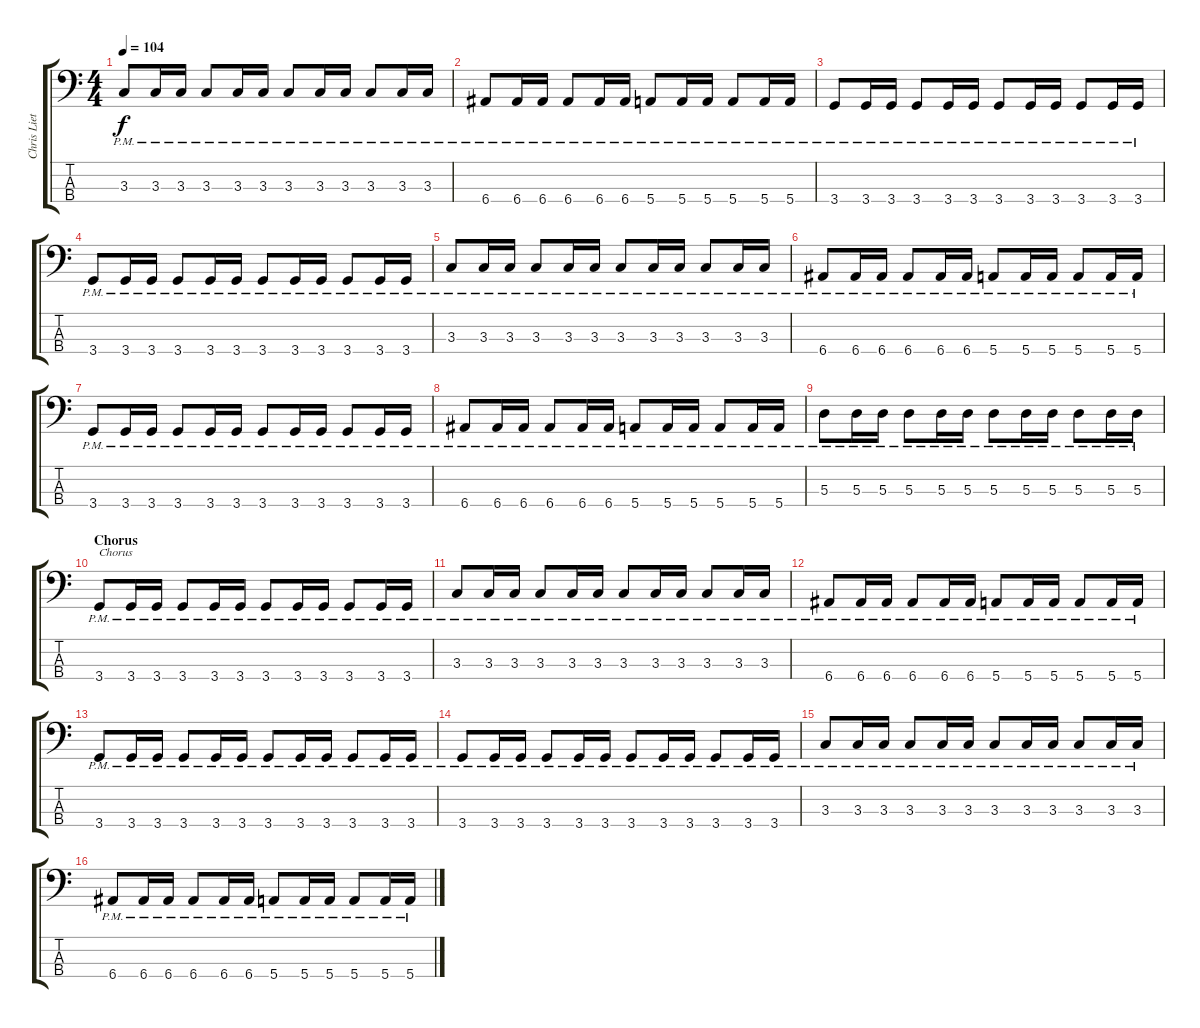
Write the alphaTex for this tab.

\track ("Chris Lietz" "Chris Liet") {instrument electricbassfinger}
\staff {score tabs}
\tuning (G2 D2 A1 E1) {hide}
\ts (4 4)
\tempo 104
\clef f4
\ks c
3.3{pm}.8{dy f} 3.3{pm}.16 3.3{pm}.16 3.3{pm}.8 3.3{pm}.16 3.3{pm}.16 3.3{pm}.8 3.3{pm}.16 3.3{pm}.16 3.3{pm}.8 3.3{pm}.16 3.3{pm}.16 |
6.4{pm}.8 6.4{pm}.16 6.4{pm}.16 6.4{pm}.8 6.4{pm}.16 6.4{pm}.16 5.4{pm}.8 5.4{pm}.16 5.4{pm}.16 5.4{pm}.8 5.4{pm}.16 5.4{pm}.16 |
3.4{pm}.8 3.4{pm}.16 3.4{pm}.16 3.4{pm}.8 3.4{pm}.16 3.4{pm}.16 3.4{pm}.8 3.4{pm}.16 3.4{pm}.16 3.4{pm}.8 3.4{pm}.16 3.4{pm}.16 |
3.4{pm}.8 3.4{pm}.16 3.4{pm}.16 3.4{pm}.8 3.4{pm}.16 3.4{pm}.16 3.4{pm}.8 3.4{pm}.16 3.4{pm}.16 3.4{pm}.8 3.4{pm}.16 3.4{pm}.16 |
3.3{pm}.8 3.3{pm}.16 3.3{pm}.16 3.3{pm}.8 3.3{pm}.16 3.3{pm}.16 3.3{pm}.8 3.3{pm}.16 3.3{pm}.16 3.3{pm}.8 3.3{pm}.16 3.3{pm}.16 |
6.4{pm}.8 6.4{pm}.16 6.4{pm}.16 6.4{pm}.8 6.4{pm}.16 6.4{pm}.16 5.4{pm}.8 5.4{pm}.16 5.4{pm}.16 5.4{pm}.8 5.4{pm}.16 5.4{pm}.16 |
3.4{pm}.8 3.4{pm}.16 3.4{pm}.16 3.4{pm}.8 3.4{pm}.16 3.4{pm}.16 3.4{pm}.8 3.4{pm}.16 3.4{pm}.16 3.4{pm}.8 3.4{pm}.16 3.4{pm}.16 |
6.4{pm}.8 6.4{pm}.16 6.4{pm}.16 6.4{pm}.8 6.4{pm}.16 6.4{pm}.16 5.4{pm}.8 5.4{pm}.16 5.4{pm}.16 5.4{pm}.8 5.4{pm}.16 5.4{pm}.16 |
5.3{pm}.8 5.3{pm}.16 5.3{pm}.16 5.3{pm}.8 5.3{pm}.16 5.3{pm}.16 5.3{pm}.8 5.3{pm}.16 5.3{pm}.16 5.3{pm}.8 5.3{pm}.16 5.3{pm}.16 |
\section ("" "Chorus")
3.4{pm}.8{txt "Chorus"} 3.4{pm}.16 3.4{pm}.16 3.4{pm}.8 3.4{pm}.16 3.4{pm}.16 3.4{pm}.8 3.4{pm}.16 3.4{pm}.16 3.4{pm}.8 3.4{pm}.16 3.4{pm}.16 |
3.3{pm}.8 3.3{pm}.16 3.3{pm}.16 3.3{pm}.8 3.3{pm}.16 3.3{pm}.16 3.3{pm}.8 3.3{pm}.16 3.3{pm}.16 3.3{pm}.8 3.3{pm}.16 3.3{pm}.16 |
6.4{pm}.8 6.4{pm}.16 6.4{pm}.16 6.4{pm}.8 6.4{pm}.16 6.4{pm}.16 5.4{pm}.8 5.4{pm}.16 5.4{pm}.16 5.4{pm}.8 5.4{pm}.16 5.4{pm}.16 |
3.4{pm}.8 3.4{pm}.16 3.4{pm}.16 3.4{pm}.8 3.4{pm}.16 3.4{pm}.16 3.4{pm}.8 3.4{pm}.16 3.4{pm}.16 3.4{pm}.8 3.4{pm}.16 3.4{pm}.16 |
3.4{pm}.8 3.4{pm}.16 3.4{pm}.16 3.4{pm}.8 3.4{pm}.16 3.4{pm}.16 3.4{pm}.8 3.4{pm}.16 3.4{pm}.16 3.4{pm}.8 3.4{pm}.16 3.4{pm}.16 |
3.3{pm}.8 3.3{pm}.16 3.3{pm}.16 3.3{pm}.8 3.3{pm}.16 3.3{pm}.16 3.3{pm}.8 3.3{pm}.16 3.3{pm}.16 3.3{pm}.8 3.3{pm}.16 3.3{pm}.16 |
6.4{pm}.8 6.4{pm}.16 6.4{pm}.16 6.4{pm}.8 6.4{pm}.16 6.4{pm}.16 5.4{pm}.8 5.4{pm}.16 5.4{pm}.16 5.4{pm}.8 5.4{pm}.16 5.4{pm}.16
